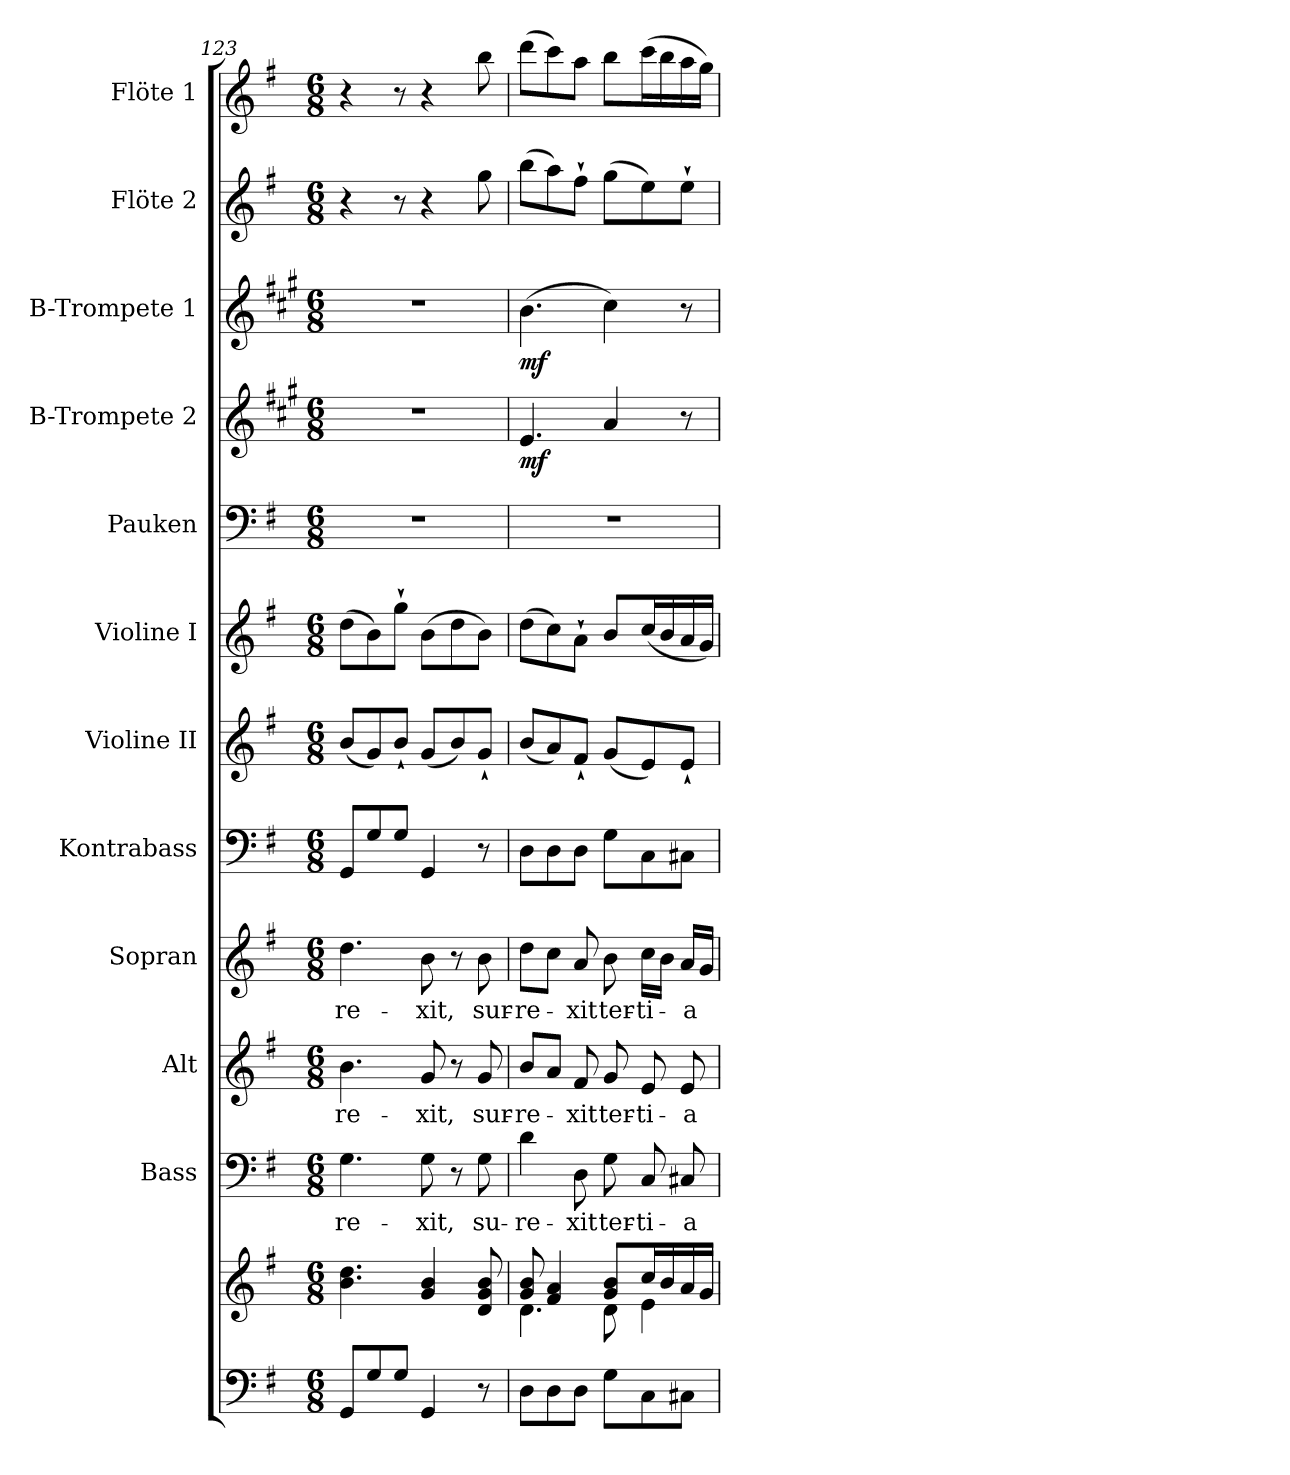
**kern	**kern	**kern	**text	**kern	**text	**kern	**text	**kern	**kern	**kern	**kern	**kern	**dynam	**kern	**dynam	**kern	**kern
*part12	*part12	*part11	*part11	*part10	*part10	*part9	*part9	*part8	*part7	*part6	*part5	*part4	*part4	*part3	*part3	*part2	*part1
*staff13	*staff12	*staff11	*staff11	*staff10	*staff10	*staff9	*staff9	*staff8	*staff7	*staff6	*staff5	*staff4	*staff4	*staff3	*staff3	*staff2	*staff1
*	*	*I"Bass	*	*I"Alt	*	*I"Sopran	*	*I"Kontrabass	*I"Violine II	*I"Violine I	*I"Pauken	*I"B-Trompete 2	*	*I"B-Trompete 1	*	*I"Flöte 2	*I"Flöte 1
*	*	*I'B.	*	*I'A.	*	*I'S.	*	*I'Kb.	*I'Vl. II	*I'Vl. I	*I'Pk.	*I'B Trp. 2	*	*I'B Trp. 1	*	*I'Fl. 2	*I'Fl. 1
*clefF4	*clefG2	*clefF4	*	*clefG2	*	*clefG2	*	*clefF4	*clefG2	*clefG2	*clefF4	*clefG2	*	*clefG2	*	*clefG2	*clefG2
*	*	*	*	*	*	*	*	*ITrd7c12	*	*	*	*ITrd1c2	*	*ITrd1c2	*	*	*
*k[f#]	*k[f#]	*k[f#]	*	*k[f#]	*	*k[f#]	*	*k[f#]	*k[f#]	*k[f#]	*k[f#]	*k[f#]	*	*k[f#]	*	*k[f#]	*k[f#]
*G:	*G:	*G:	*	*G:	*	*G:	*	*G:	*G:	*G:	*G:	*G:	*	*G:	*	*G:	*G:
*M6/8	*M6/8	*M6/8	*	*M6/8	*	*M6/8	*	*M6/8	*M6/8	*M6/8	*M6/8	*M6/8	*	*M6/8	*	*M6/8	*M6/8
=123	=123	=123	=123	=123	=123	=123	=123	=123	=123	=123	=123	=123	=123	=123	=123	=123	=123
!	!	!	!LO:LY:b	!	!LO:LY:b	!	!LO:LY:b	!	!	!	!	!	!	!	!	!	!
8GG/L	4.b\ 4.dd\	4.G\	-re-	4.b\	-re-	4.dd\	-re-	8GGG/L	(<8b/L	(>8dd\L	2.r	2.r	.	2.r	.	4r	4r
8G/	.	.	.	.	.	.	.	8GG/	8g/)	8b\)	.	.	.	.	.	.	.
8G/J	.	.	.	.	.	.	.	8GG/J	8b`</J	8gg`>\J	.	.	.	.	.	8r	8r
!	!	!	!LO:LY:b	!	!LO:LY:b	!	!LO:LY:b	!	!	!	!	!	!	!	!	!	!
4GG/	4g/ 4b/	8G\	-xit,	8g/	-xit,	8b\	-xit,	4GGG/	(<8g/L	(>8b\L	.	.	.	.	.	4r	4r
.	.	8r	.	8r	.	8r	.	.	8b/)	8dd\	.	.	.	.	.	.	.
!	!	!	!LO:LY:b	!	!LO:LY:b	!	!LO:LY:b	!	!	!	!	!	!	!	!	!	!
8r	8d/ 8g/ 8b/	8G\	su-	8g/	sur-	8b\	sur-	8r	8g`</J	8b\J)	.	.	.	.	.	8gg\	8bb\
=124	=124	=124	=124	=124	=124	=124	=124	=124	=124	=124	=124	=124	=124	=124	=124	=124	=124
*	*^	*	*	*	*	*	*	*	*	*	*	*	*	*	*	*	*
!	!	!	!	!LO:LY:b	!	!LO:LY:b	!	!LO:LY:b	!	!	!	!	!	!LO:DY:b	!	!LO:DY:b	!	!
8D\L	8g/ 8b/	4.d\	4d\	-re-	8b/L	-re-	8dd\L	-re-	8DD\L	(<8b/L	(>8dd\L	2.r	4.d/	mf	(>4.a\	mf	(>8bb\L	(>8ddd\L
8D\	4f#/ 4a/	.	.	.	8a/J	.	8cc\J	.	8DD\	8a/)	8cc\)	.	.	.	.	.	8aa\)	8ccc\)
!	!	!	!	!LO:LY:b	!	!LO:LY:b	!	!LO:LY:b	!	!	!	!	!	!	!	!	!	!
8D\J	.	.	8D\	-xit	8f#/	-xit	8a/	-xit	8DD\J	8f#`</J	8a`>\J	.	.	.	.	.	8ff#`>\J	8aa\J
!	!	!	!	!LO:LY:b	!	!LO:LY:b	!	!LO:LY:b	!	!	!	!	!	!	!	!	!	!
8G\L	8g/ 8b/L	8d\	8G\	ter-	8g/	ter-	8b\	ter-	8GG\L	(<8g/L	8b/L	.	4g/	.	4b\)	.	(>8gg\L	8bb\L
!	!	!	!	!LO:LY:b	!	!LO:LY:b	!	!LO:LY:b	!	!	!	!	!	!	!	!	!	!
8C\	16cc/L	4e\	8C/	-ti-	8e/	-ti-	16cc\LL	-ti-	8CC\	8e/)	(<16cc/L	.	.	.	.	.	8ee\)	(>16ccc\L
.	16b/	.	.	.	.	.	16b\JJ	.	.	.	16b/	.	.	.	.	.	.	16bb\
!	!	!	!	!LO:LY:b	!	!LO:LY:b	!	!LO:LY:b	!	!	!	!	!	!	!	!	!	!
8C#X\J	16a/	.	8C#X/	-a	8e/	-a	16a/LL	-a	8CC#X\J	8e`</J	16a/	.	8r	.	8r	.	8ee`>\J	16aa\
.	16g/JJ	.	.	.	.	.	16g/JJ	.	.	.	16g/JJ)	.	.	.	.	.	.	16gg\JJ)
*	*v	*v	*	*	*	*	*	*	*	*	*	*	*	*	*	*	*	*
=	=	=	=	=	=	=	=	=	=	=	=	=	=	=	=	=	=
*-	*-	*-	*-	*-	*-	*-	*-	*-	*-	*-	*-	*-	*-	*-	*-	*-	*-
